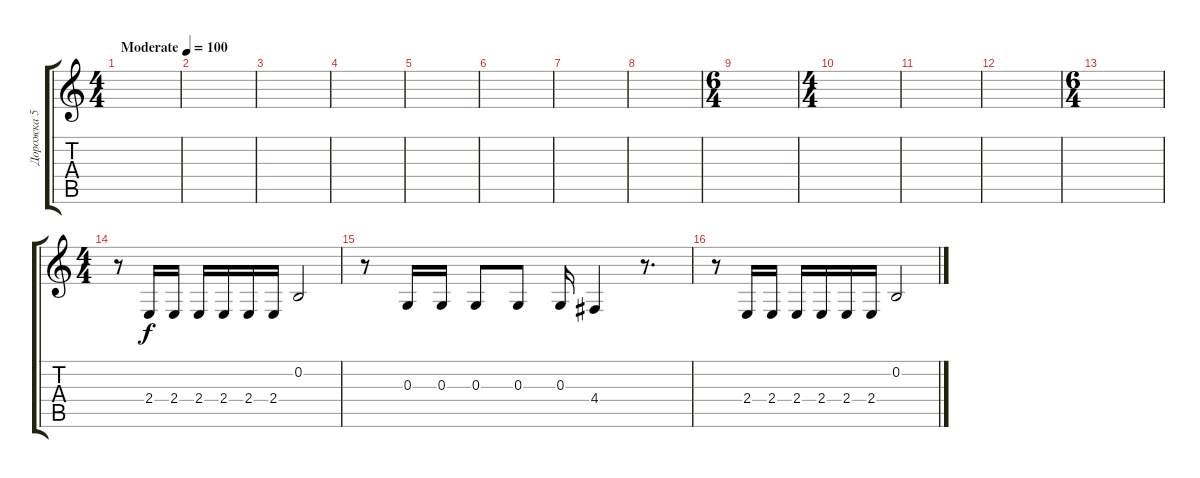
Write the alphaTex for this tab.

\track ("Дорожка 5" "Дорожка 5") {instrument altosax}
\staff {score tabs}
\tuning (E4 B3 G3 D3 A2 E2) {hide}
\ts (4 4)
\tempo (100 "Moderate")
\clef g2
\ks c
|
|
|
|
|
|
|
|
\ts (6 4)
|
\ts (4 4)
|
|
|
\ts (6 4)
|
\ts (4 4)
r.8 2.4.16 2.4.16 2.4.16 2.4.16 2.4.16 2.4.16 0.2.2 |
r.8 0.3.16 0.3.16 0.3.8 0.3.8 0.3.16 4.4.4 r.8{d} |
r.8 2.4.16 2.4.16 2.4.16 2.4.16 2.4.16 2.4.16 0.2.2
